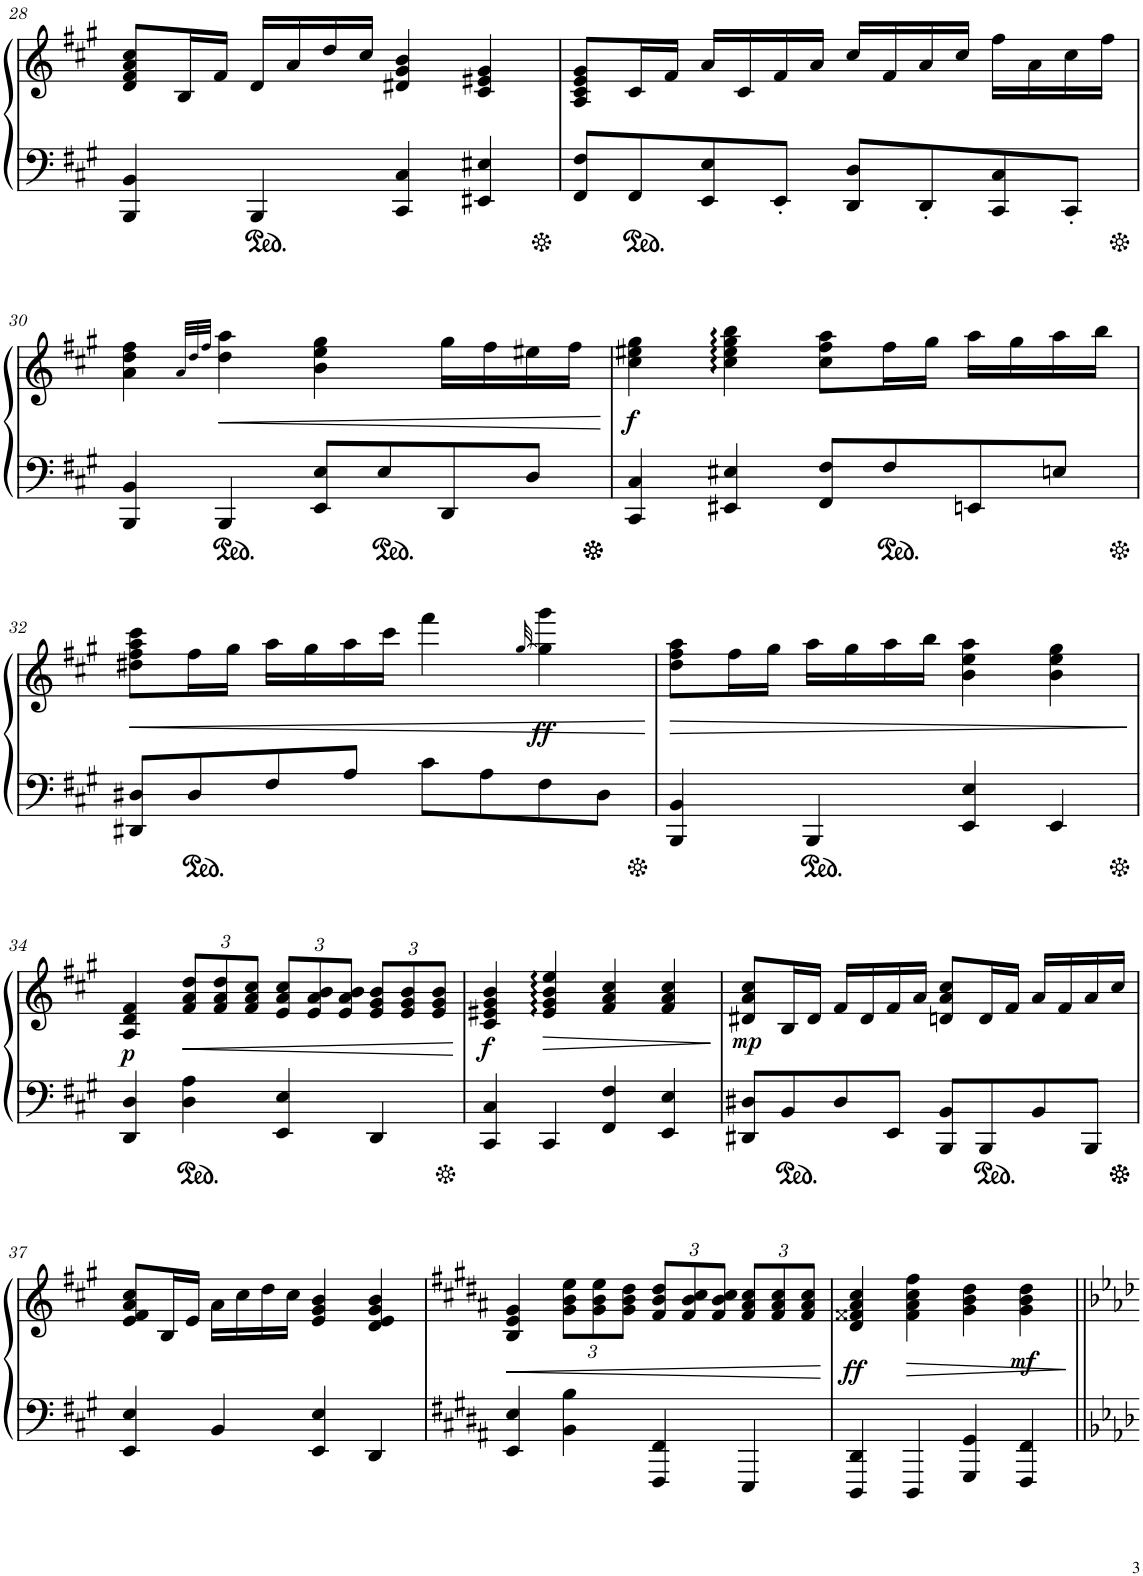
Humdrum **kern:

**kern	**kern	**dynam
*part1	*part1	*part1
*staff2	*staff1	*staff1/2
*I"Piano	*	*
*I'Pno.	*	*
!!LO:PB:g=z
*clefF4	*clefG2	*
*k[f#c#g#]	*k[f#c#g#]	*
*M4/4	*M4/4	*
=28	=28	=28
4BBB/ 4BB/	8d/ 8f#/ 8a/ 8cc#/L	.
.	16B/L	.
.	16f#/JJ	.
4BBB/	16d/LL	.
.	16a/	.
.	16dd/	.
.	16cc#/JJ	.
4CC#/ 4C#/	4d#X/ 4g#/ 4b/	.
4EE#X/ 4E#X/	4c#/ 4e#X/ 4g#/	.
=29	=29	=29
8FF#/ 8F#/L	8A/ 8c#/ 8e/ 8g#/L	.
8FF#/	16c#/L	.
.	16f#/JJ	.
8EE/ 8E/	16a/LL	.
.	16c#/	.
8EE'/J	16f#/	.
.	16a/JJ	.
8DD/ 8D/L	16cc#/LL	.
.	16f#/	.
8DD'/	16a/	.
.	16cc#/JJ	.
8CC#/ 8C#/	16ff#\LL	.
.	16a\	.
8CC#'/J	16cc#\	.
.	16ff#\JJ	.
!!LO:LB:g=z
=30	=30	=30
4BBB/ 4BB/	4a\ 4dd\ 4ff#\	.
.	32qa/LLL	.
.	32qdd/	.
.	32qff#/JJJ	.
4BBB/	4dd\ 4aa\	.
8EE/ 8E/L	4b\ 4ee\ 4gg#\	.
8E/	.	.
8DD/	16gg#\LL	.
.	16ff#\	.
8D/J	16ee#X\	.
.	16ff#\JJ	.
=31	=31	=31
!	!	!LO:DY:b
4CC#/ 4C#/	4cc#\ 4ee#X\ 4gg#\	f
4EE#X/ 4E#X/	4cc#\ 4ee#\ 4gg#\ 4bb\	.
8FF#/ 8F#/L	8cc#\ 8ff#\ 8aa\L	.
8F#/	16ff#\L	.
.	16gg#\JJ	.
8EEn/	16aa\LL	.
.	16gg#\	.
8En/J	16aa\	.
.	16bb\JJ	.
!!LO:LB:g=z
=32	=32	=32
!	!	!LO:HP:b
8DD#X/ 8D#X/L	8dd#X\ 8ff#\ 8aa\ 8ccc#\L	<
8D#/	16ff#\L	.
.	16gg#\JJ	.
8F#/	16aa\LL	.
.	16gg#\	.
8A/J	16aa\	.
.	16ccc#\JJ	.
8c#\L	4fff#\	.
8A\	.	.
.	[32qgg#/	.
!	!	!LO:DY:b
8F#\	4gg#\] 4ggg#\	ff
8D#\J	.	.
.	.	[
=33	=33	=33
!	!	!LO:HP:b
4BBB/ 4BB/	8dd\ 8ff#\ 8aa\L	>
.	16ff#\L	.
.	16gg#\JJ	.
4BBB/	16aa\LL	.
.	16gg#\	.
.	16aa\	.
.	16bb\JJ	.
4EE/ 4E/	4b\ 4ee\ 4aa\	.
4EE/	4b\ 4ee\ 4gg#\	.
.	.	]
!!LO:LB:g=z
=34	=34	=34
!	!	!LO:DY:b
4DD/ 4D/	4A/ 4d/ 4f#/	p
*	*Xbrackettup	*
!	!	!LO:HP:b
4D\ 4A\	12f#/ 12a/ 12dd/L	<
.	12f#/ 12a/ 12dd/	.
.	12f#/ 12a/ 12cc#/J	.
4EE/ 4E/	12e/ 12a/ 12cc#/L	.
.	12e/ 12a/ 12b/	.
.	12e/ 12a/ 12b/J	.
4DD/	12e/ 12g#/ 12b/L	.
.	12e/ 12g#/ 12b/	.
.	12e/ 12g#/ 12b/J	.
.	.	[
=35	=35	=35
!	!	!LO:DY:b
4CC#/ 4C#/	4c#/ 4e#X/ 4g#/ 4b/	f
!	!	!LO:HP:b
4CC#/	4e#/ 4g#/ 4b/ 4ee/	>
4FF#/ 4F#/	4f#/ 4a/ 4cc#/	.
4EE/ 4E/	4f#/ 4a/ 4cc#/	.
.	.	]
=36	=36	=36
!	!	!LO:DY:b
8DD#X/ 8D#X/L	8d#X/ 8a/ 8cc#/L	mp
8BB/	16B/L	.
.	16d#/JJ	.
8D#/	16f#/LL	.
.	16d#/	.
8EE/J	16f#/	.
.	16a/JJ	.
8BBB/ 8BB/L	8dn/ 8a/ 8cc#/L	.
8BBB/	16d/L	.
.	16f#/JJ	.
8BB/	16a/LL	.
.	16f#/	.
8BBB/J	16a/	.
.	16cc#/JJ	.
!!LO:LB:g=z
=37	=37	=37
4EE/ 4E/	8e/ 8f#/ 8a/ 8cc#/L	.
.	16B/L	.
.	16e/JJ	.
4BB/	16a\LL	.
.	16cc#\	.
.	16dd\	.
.	16cc#\JJ	.
4EE/ 4E/	4e/ 4g#/ 4b/	.
4DD/	4d/ 4e/ 4g#/ 4b/	.
=38	=38	=38
*k[f#c#g#d#a#]	*k[f#c#g#d#a#]	*
!	!	!LO:HP:b
4EE/ 4E/	4B/ 4e/ 4g#/	<
4BB\ 4B\	12g#\ 12b\ 12ee\L	.
.	12g#\ 12b\ 12ee\	.
.	12g#\ 12b\ 12dd#\J	.
4FFF#/ 4FF#/	12f#/ 12b/ 12dd#/L	.
.	12f#/ 12b/ 12cc#/	.
.	12f#/ 12b/ 12cc#/J	.
4EEE/	12f#/ 12a#/ 12cc#/L	.
.	12f#/ 12a#/ 12cc#/	.
.	12f#/ 12a#/ 12cc#/J	.
.	.	[
=39	=39	=39
!	!	!LO:DY:b
4DDD#/ 4DD#/	4d#/ 4f##X/ 4a#/ 4cc#/	ff
!	!	!LO:HP:b
4DDD#/	4f##\ 4a#\ 4cc#\ 4ff#\	>
4GGG#/ 4GG#/	4g#\ 4b\ 4dd#\	.
!	!	!LO:DY:b
4FFF#/ 4FF#/	4g#\ 4b\ 4dd#\	mf
.	.	]
=||	=||	=||
*-	*-	*-
